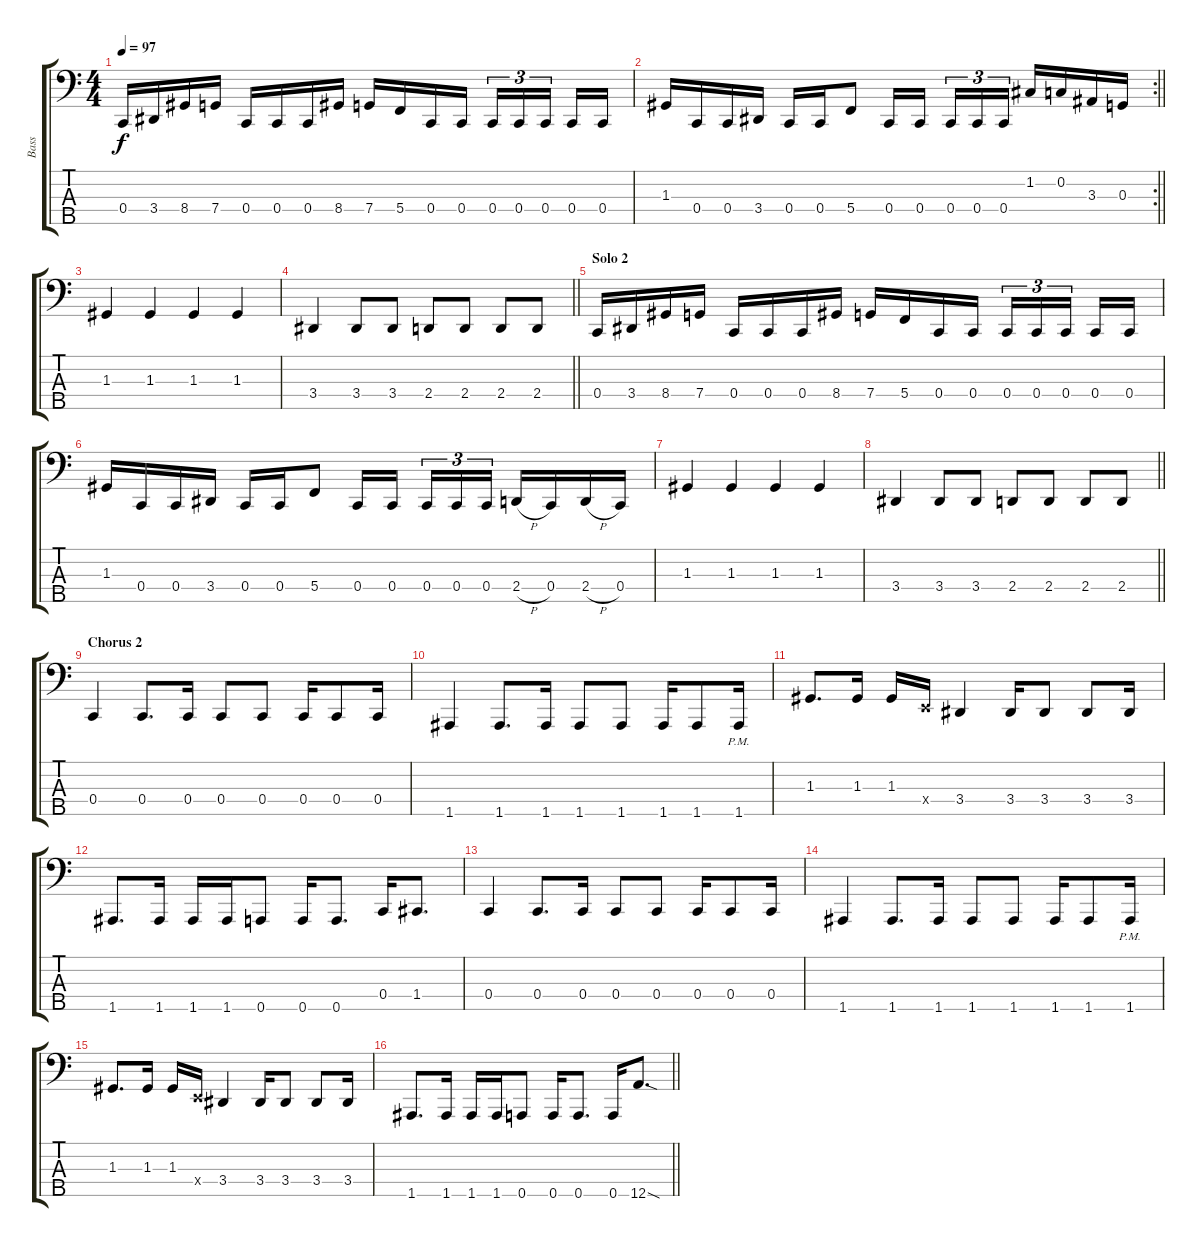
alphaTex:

\track ("Bass" "Bass") {instrument electricbassfinger}
\staff {score tabs}
\tuning (F2 C2 G1 C1 A0) {hide}
\ts (4 4)
\tempo 97
\clef f4
\ks c
0.4.16{dy f} 3.4.16 8.4.16 7.4.16 0.4.16 0.4.16 0.4.16 8.4.16 7.4.16 5.4.16 0.4.16 0.4.16 0.4.16{tu (3 2)} 0.4.16{tu (3 2)} 0.4.16{tu (3 2) beam splitsecondary} 0.4.16 0.4.16 |
\rc 2
\barLineRight lightlight
1.3.16 0.4.16 0.4.16 3.4.16 0.4.16 0.4.16 5.4.8 0.4.16 0.4.16{beam splitsecondary} 0.4.16{tu (3 2)} 0.4.16{tu (3 2)} 0.4.16{tu (3 2)} 1.2.16 0.2.16 3.3.16 0.3.16 |
1.3.4 1.3.4 1.3.4 1.3.4 |
\barLineRight lightlight
3.4.4 3.4.8 3.4.8 2.4.8 2.4.8 2.4.8 2.4.8 |
\section ("" "Solo 2")
0.4.16 3.4.16 8.4.16 7.4.16 0.4.16 0.4.16 0.4.16 8.4.16 7.4.16 5.4.16 0.4.16 0.4.16 0.4.16{tu (3 2)} 0.4.16{tu (3 2)} 0.4.16{tu (3 2) beam splitsecondary} 0.4.16 0.4.16 |
1.3.16 0.4.16 0.4.16 3.4.16 0.4.16 0.4.16 5.4.8 0.4.16 0.4.16{beam splitsecondary} 0.4.16{tu (3 2)} 0.4.16{tu (3 2)} 0.4.16{tu (3 2)} 2.4{h}.16 0.4.16 2.4{h}.16 0.4.16 |
1.3.4 1.3.4 1.3.4 1.3.4 |
\barLineRight lightlight
3.4.4 3.4.8 3.4.8 2.4.8 2.4.8 2.4.8 2.4.8 |
\section ("" "Chorus 2")
0.4.4 0.4.8{d} 0.4.16 0.4.8 0.4.8 0.4.16 0.4.8 0.4.16 |
1.5.4 1.5.8{d} 1.5.16 1.5.8 1.5.8 1.5.16 1.5.8 1.5{pm}.16 |
1.3.8{d} 1.3.16 1.3.16 4.4{x}.16 3.4.4 3.4.16 3.4.8 3.4.8 3.4.16 |
1.5.8{d} 1.5.16 1.5.16 1.5.16 0.5.8 0.5.16 0.5.8{d} 0.4.16 1.4.8{d} |
0.4.4 0.4.8{d} 0.4.16 0.4.8 0.4.8 0.4.16 0.4.8 0.4.16 |
1.5.4 1.5.8{d} 1.5.16 1.5.8 1.5.8 1.5.16 1.5.8 1.5{pm}.16 |
1.3.8{d} 1.3.16 1.3.16 4.4{x}.16 3.4.4 3.4.16 3.4.8 3.4.8 3.4.16 |
\barLineRight lightlight
1.5.8{d} 1.5.16 1.5.16 1.5.16 0.5.8 0.5.16 0.5.8{d} 0.5.16 12.5{sod}.8{d}
